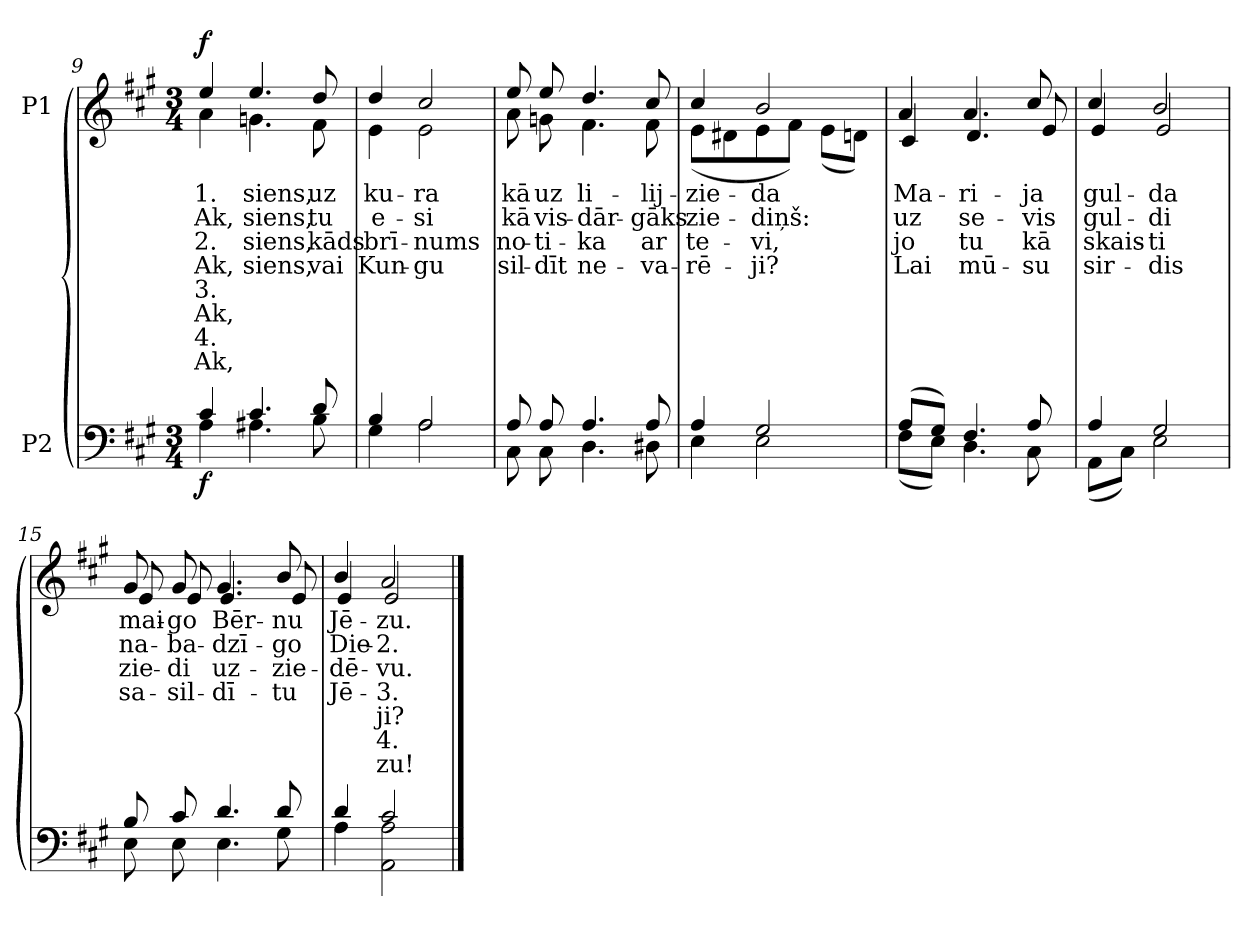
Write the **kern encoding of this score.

**kern	**dynam	**kern	**text	**text	**text	**text	**text	**text	**text	**text	**dynam
*part2	*part2	*part1	*part1	*part1	*part1	*part1	*part1	*part1	*part1	*part1	*part1
*staff2	*staff2	*staff1	*staff1	*staff1	*staff1	*staff1	*staff1	*staff1	*staff1	*staff1	*staff1
*I"P2	*	*I"P1	*	*	*	*	*	*	*	*	*
!!LO:LB:g=z
*clefF4	*	*clefG2	*	*	*	*	*	*	*	*	*
*k[f#c#g#]	*	*k[f#c#g#]	*	*	*	*	*	*	*	*	*
*A:	*	*A:	*	*	*	*	*	*	*	*	*
*M3/4	*	*M3/4	*	*	*	*	*	*	*	*	*
=9	=9	=9	=9	=9	=9	=9	=9	=9	=9	=9	=9
*^	*	*	*	*	*	*	*	*	*	*	*
!	!	!	!	!LO:LY:b:color=#000000	!LO:LY:b:color=#000000	!LO:LY:b:color=#000000	!LO:LY:b:color=#000000	!LO:LY:b:color=#000000	!LO:LY:b:color=#000000	!LO:LY:b:color=#000000	!LO:LY:b:color=#000000	!
*	*	*	*^	*	*	*	*	*	*	*	*	*
4c#i/	4Ai\	f	4eei/	4ai\	1.	Ak,	2.	Ak,	3.	Ak,	4.	Ak,	f
!	!	!	!	!	!LO:LY:b:color=#000000	!LO:LY:b:color=#000000	!LO:LY:b:color=#000000	!LO:LY:b:color=#000000	!	!	!	!	!
4.c#i/	4.A#Xi\	.	4.eei/	4.gni\	siens,	siens,	siens,	siens,	.	.	.	.	.
!	!	!	!	!	!LO:LY:b:color=#000000	!LO:LY:b:color=#000000	!LO:LY:b:color=#000000	!LO:LY:b:color=#000000	!	!	!	!	!
8di/	8Bi\	.	8ddi/	8f#i\	uz	tu	kāds	vai	.	.	.	.	.
=10	=10	=10	=10	=10	=10	=10	=10	=10	=10	=10	=10	=10	=10
!	!	!	!	!	!LO:LY:b:color=#000000	!LO:LY:b:color=#000000	!LO:LY:b:color=#000000	!LO:LY:b:color=#000000	!	!	!	!	!
4Bi/	4G#i\	.	4ddi/	4ei\	ku-	e-	brī-	Kun-	.	.	.	.	.
!	!	!	!	!	!LO:LY:b:color=#000000	!LO:LY:b:color=#000000	!LO:LY:b:color=#000000	!LO:LY:b:color=#000000	!	!	!	!	!
2Ai/	2Ai\	.	2cc#i/	2ei\	-ra	-si	-nums	-gu	.	.	.	.	.
=11	=11	=11	=11	=11	=11	=11	=11	=11	=11	=11	=11	=11	=11
!	!	!	!	!	!LO:LY:b:color=#000000	!LO:LY:b:color=#000000	!LO:LY:b:color=#000000	!LO:LY:b:color=#000000	!	!	!	!	!
8Ai/	8C#i\	.	8eei/	8ai\	kā	kā	no-	sil-	.	.	.	.	.
!	!	!	!	!	!LO:LY:b:color=#000000	!LO:LY:b:color=#000000	!LO:LY:b:color=#000000	!LO:LY:b:color=#000000	!	!	!	!	!
8Ai/	8C#i\	.	8eei/	8gni\	uz	vis-	-ti-	-dīt	.	.	.	.	.
!	!	!	!	!	!LO:LY:b:color=#000000	!LO:LY:b:color=#000000	!LO:LY:b:color=#000000	!LO:LY:b:color=#000000	!	!	!	!	!
4.Ai/	4.Di\	.	4.ddi/	4.f#i\	li-	-dār-	-ka	ne-	.	.	.	.	.
!	!	!	!	!	!LO:LY:b:color=#000000	!LO:LY:b:color=#000000	!LO:LY:b:color=#000000	!LO:LY:b:color=#000000	!	!	!	!	!
8Ai/	8D#Xi\	.	8cc#i/	8f#i\	-lij-	-gāks	ar	-va-	.	.	.	.	.
=12	=12	=12	=12	=12	=12	=12	=12	=12	=12	=12	=12	=12	=12
!	!	!	!	!	!LO:LY:b:color=#000000	!LO:LY:b:color=#000000	!LO:LY:b:color=#000000	!LO:LY:b:color=#000000	!	!	!	!	!
4Ai/	4Ei\	.	4cc#i/	(8ei\L	-zie-	zie-	te-	-rē-	.	.	.	.	.
.	.	.	.	8d#Xi\	.	.	.	.	.	.	.	.	.
!	!	!	!	!	!LO:LY:b:color=#000000	!LO:LY:b:color=#000000	!LO:LY:b:color=#000000	!LO:LY:b:color=#000000	!	!	!	!	!
2G#i/	2Ei\	.	2bi/	8ei\	-da	-diņš:	-vi,	-ji?	.	.	.	.	.
.	.	.	.	8f#i\J)	.	.	.	.	.	.	.	.	.
.	.	.	.	(8ei\L	.	.	.	.	.	.	.	.	.
.	.	.	.	8dni\J)	.	.	.	.	.	.	.	.	.
=13	=13	=13	=13	=13	=13	=13	=13	=13	=13	=13	=13	=13	=13
!	!	!	!	!	!LO:LY:b:color=#000000	!LO:LY:b:color=#000000	!LO:LY:b:color=#000000	!LO:LY:b:color=#000000	!	!	!	!	!
(8Ai/L	(8F#i\L	.	4ai/	4c#i/	Ma-	uz	jo	Lai	.	.	.	.	.
8G#i/J)	8Ei\J)	.	.	.	.	.	.	.	.	.	.	.	.
!	!	!	!	!	!LO:LY:b:color=#000000	!LO:LY:b:color=#000000	!LO:LY:b:color=#000000	!LO:LY:b:color=#000000	!	!	!	!	!
4.F#i/	4.Di\	.	4.ai/	4.di/	-ri-	se-	tu	mū-	.	.	.	.	.
!	!	!	!	!	!LO:LY:b:color=#000000	!LO:LY:b:color=#000000	!LO:LY:b:color=#000000	!LO:LY:b:color=#000000	!	!	!	!	!
8Ai/	8C#i\	.	8cc#i/	8ei/	-ja	-vis	kā	-su	.	.	.	.	.
=14	=14	=14	=14	=14	=14	=14	=14	=14	=14	=14	=14	=14	=14
!	!	!	!	!	!LO:LY:b:color=#000000	!LO:LY:b:color=#000000	!LO:LY:b:color=#000000	!LO:LY:b:color=#000000	!	!	!	!	!
4Ai/	(8AAi\L	.	4cc#i/	4ei/	gul-	gul-	skais-	sir-	.	.	.	.	.
.	8C#i\J)	.	.	.	.	.	.	.	.	.	.	.	.
!	!	!	!	!	!LO:LY:b:color=#000000	!LO:LY:b:color=#000000	!LO:LY:b:color=#000000	!LO:LY:b:color=#000000	!	!	!	!	!
2G#i/	2Ei\	.	2bi/	2ei/	-da	-di	-ti	-dis	.	.	.	.	.
=15	=15	=15	=15	=15	=15	=15	=15	=15	=15	=15	=15	=15	=15
!	!	!	!	!	!LO:LY:b:color=#000000	!LO:LY:b:color=#000000	!LO:LY:b:color=#000000	!LO:LY:b:color=#000000	!	!	!	!	!
8Bi/	8Ei\	.	8g#i/	8ei/	mai-	na-	zie-	sa-	.	.	.	.	.
!	!	!	!	!	!LO:LY:b:color=#000000	!LO:LY:b:color=#000000	!LO:LY:b:color=#000000	!LO:LY:b:color=#000000	!	!	!	!	!
8c#i/	8Ei\	.	8g#i/	8ei/	-go	-ba-	-di	-sil-	.	.	.	.	.
!	!	!	!	!	!LO:LY:b:color=#000000	!LO:LY:b:color=#000000	!LO:LY:b:color=#000000	!LO:LY:b:color=#000000	!	!	!	!	!
4.di/	4.Ei\	.	4.g#i/	4.ei/	Bēr-	-dzī-	uz-	-dī-	.	.	.	.	.
!	!	!	!	!	!LO:LY:b:color=#000000	!LO:LY:b:color=#000000	!LO:LY:b:color=#000000	!LO:LY:b:color=#000000	!	!	!	!	!
8di/	8G#i\	.	8bi/	8ei/	-nu	-go	-zie-	-tu	.	.	.	.	.
=16	=16	=16	=16	=16	=16	=16	=16	=16	=16	=16	=16	=16	=16
!	!	!	!	!	!LO:LY:b:color=#000000	!LO:LY:b:color=#000000	!LO:LY:b:color=#000000	!LO:LY:b:color=#000000	!	!	!	!	!
4di/	4Ai\	.	4bi/	4ei/	Jē-	Die-	-dē-	Jē-	.	.	.	.	.
!	!	!	!	!	!LO:LY:b:color=#000000	!LO:LY:b:color=#000000	!LO:LY:b:color=#000000	!LO:LY:b:color=#000000	!LO:LY:b:color=#000000	!LO:LY:b:color=#000000	!LO:LY:b:color=#000000	!	!
2c#i/	2AAi\ 2Ai	.	2ai/	2ei/	-zu.	2.	-vu.	3.	-ji?	4.	-zu!	.	.
*v	*v	*	*	*	*	*	*	*	*	*	*	*	*
*	*	*v	*v	*	*	*	*	*	*	*	*	*
==	==	==	==	==	==	==	==	==	==	==	==
*-	*-	*-	*-	*-	*-	*-	*-	*-	*-	*-	*-
